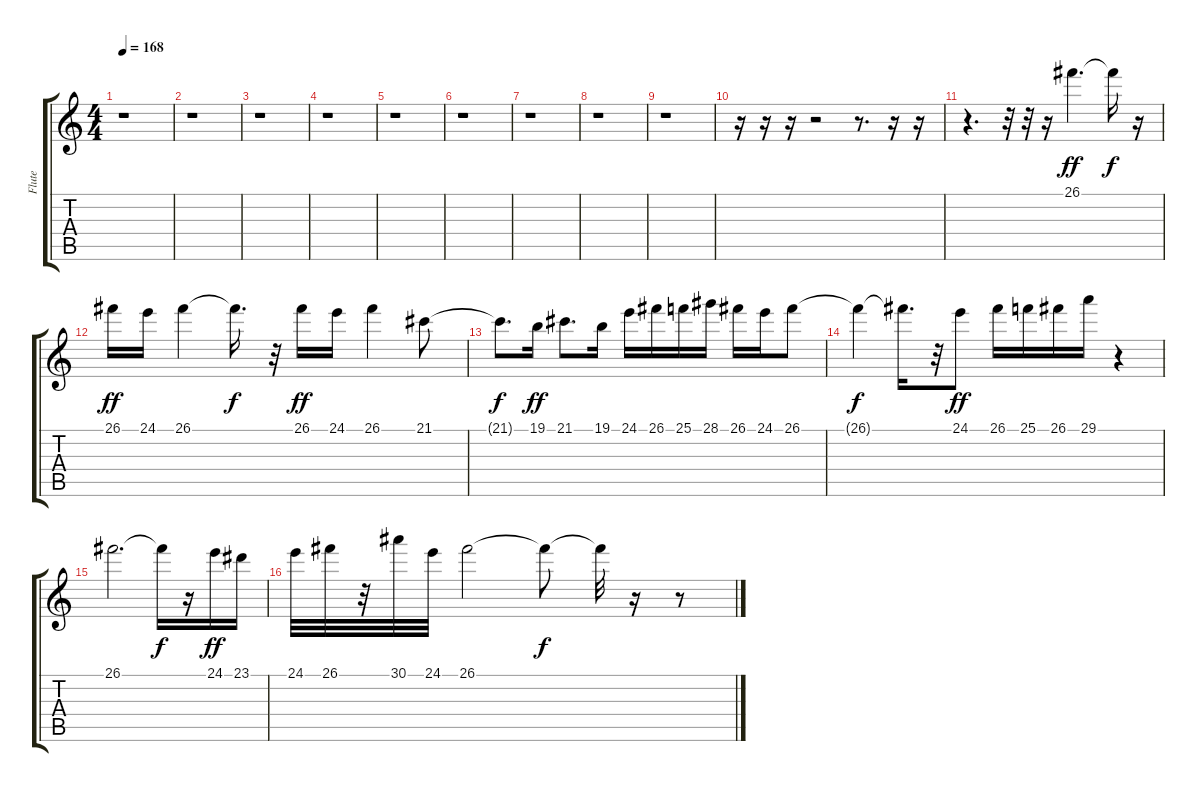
\track ("Flute" "Flute") {instrument recorder}
\staff {score tabs}
\tuning (E4 B3 G3 D3 A2 E2) {hide}
\ts (4 4)
\tempo 168
\clef g2
\ks c
r.1{dy ff} |
r.1 |
r.1 |
r.1 |
r.1 |
r.1 |
r.1 |
r.1 |
r.1 |
r.16 r.16 r.16 r.2 r.8{d} r.16 r.16 |
r.4{d} r.32 r.32 r.16 26.1.4{d} 26.1{t}.16{dy f} r.16 |
26.1.16{dy ff} 24.1.16 26.1.4 26.1{t}.16{d dy f} r.32 26.1.16{dy ff} 24.1.16 26.1.4 21.1.8 |
21.1{t}.8{d dy f} 19.1.16{dy ff} 21.1.8{d} 19.1.16 24.1.16 26.1.16 25.1.16 28.1.16 26.1.16 24.1.16 26.1.8 |
26.1{t}.4{dy f} 26.1{t}.16{d} r.32 24.1.8{dy ff} 26.1.16 25.1.16 26.1.16 29.1.16 r.4 |
26.1.2{d} 26.1{t}.16{dy f} r.16 24.1.16{dy ff} 23.1.16 |
24.1.32 26.1.32 r.32 30.1.32 24.1.32 26.1.2 26.1{t}.8{dy f} 26.1{t}.32 r.16 r.8
